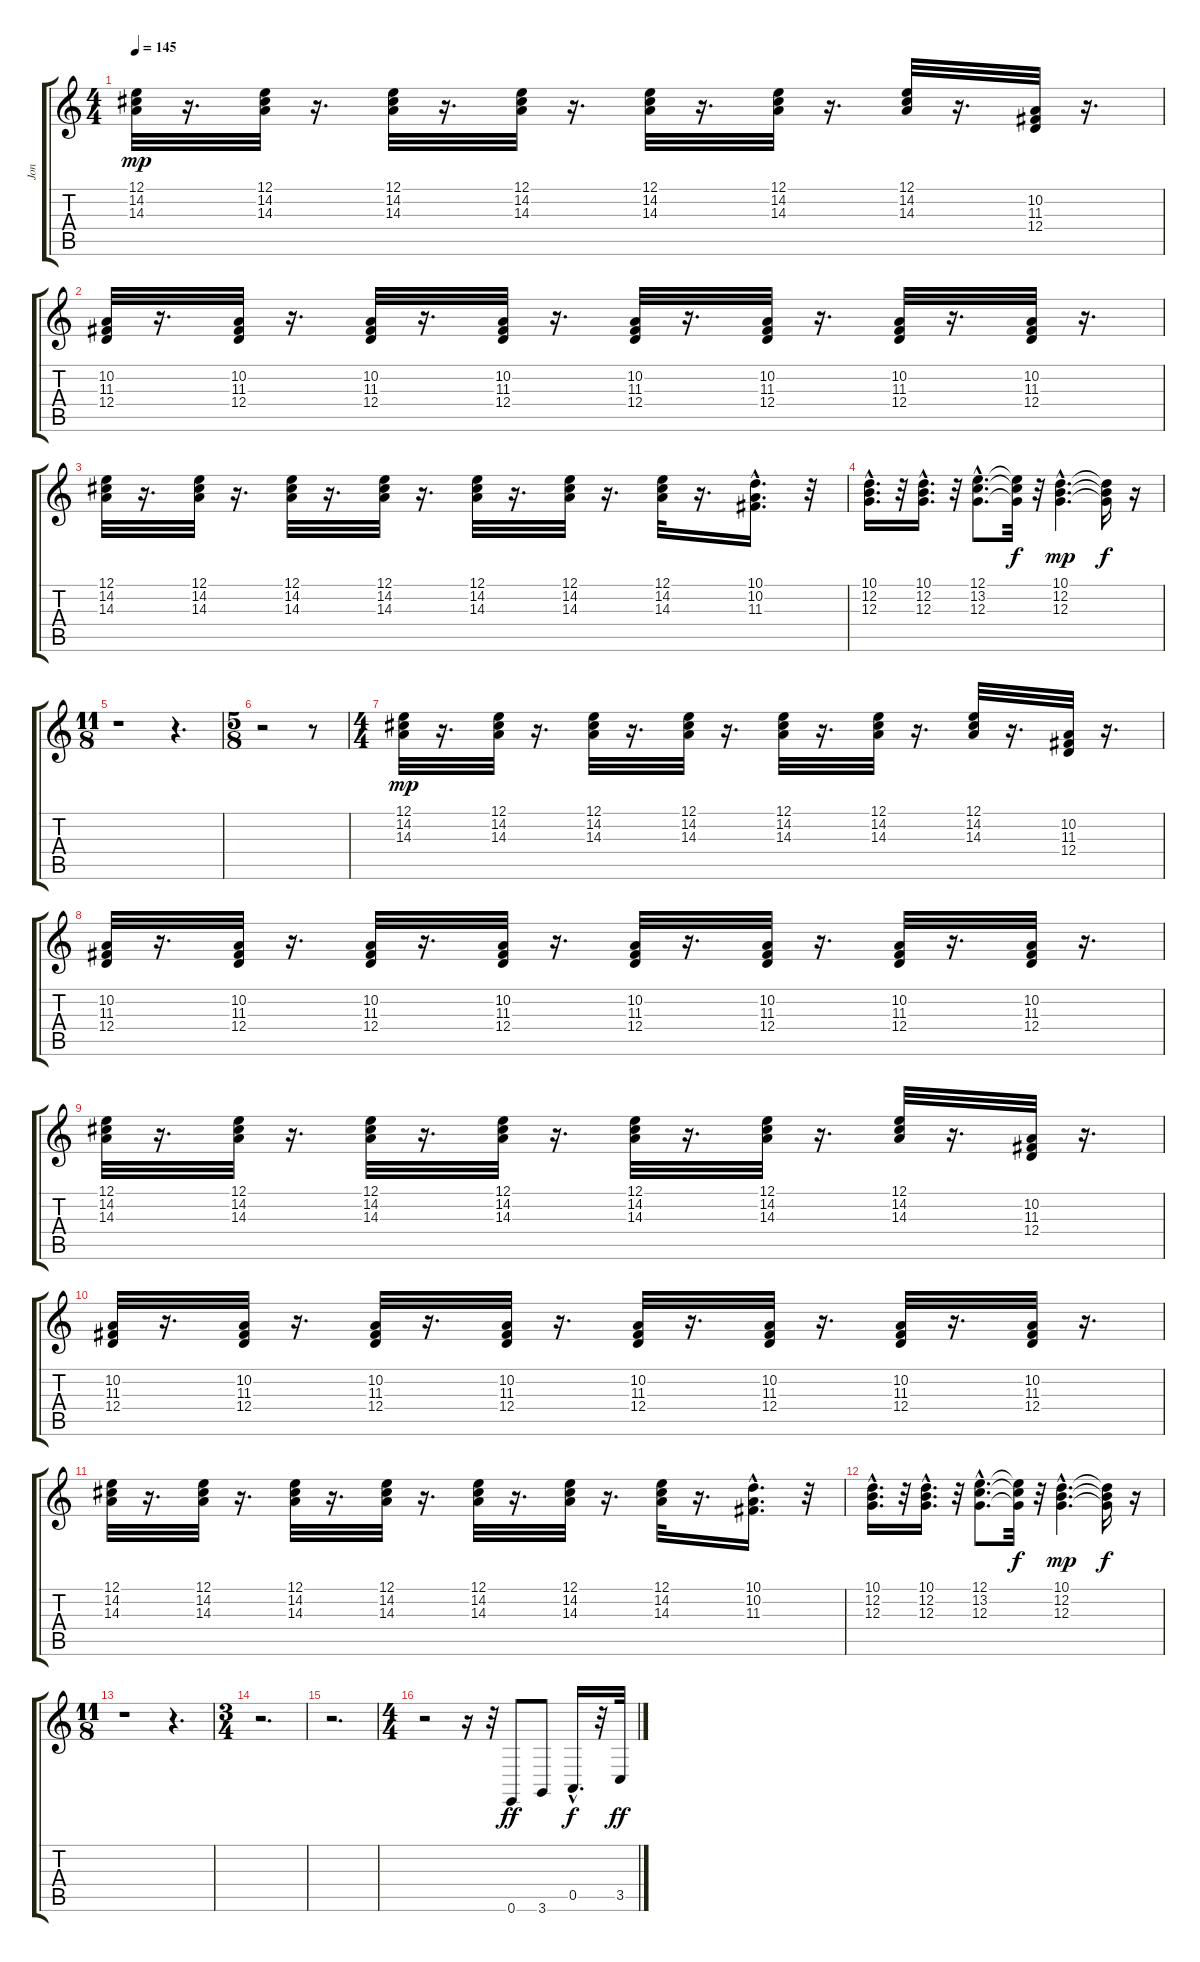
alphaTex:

\track ("Jon" "Jon") {instrument honkytonkpiano}
\staff {score tabs}
\tuning (E4 B3 G3 D3 A2 E2) {hide}
\ts (4 4)
\tempo 145
\clef g2
\ks c
(12.1 14.2 14.3).32{dy mp} r.16{d} (12.1 14.2 14.3).32 r.16{d} (12.1 14.2 14.3).32 r.16{d} (12.1 14.2 14.3).32 r.16{d} (12.1 14.2 14.3).32 r.16{d} (12.1 14.2 14.3).32 r.16{d} (12.1 14.2 14.3).32 r.16{d} (10.2 11.3 12.4).32 r.16{d} |
(10.2 11.3 12.4).32 r.16{d} (10.2 11.3 12.4).32 r.16{d} (10.2 11.3 12.4).32 r.16{d} (10.2 11.3 12.4).32 r.16{d} (10.2 11.3 12.4).32 r.16{d} (10.2 11.3 12.4).32 r.16{d} (10.2 11.3 12.4).32 r.16{d} (10.2 11.3 12.4).32 r.16{d} |
(12.1 14.2 14.3).32 r.16{d} (12.1 14.2 14.3).32 r.16{d} (12.1 14.2 14.3).32 r.16{d} (12.1 14.2 14.3).32 r.16{d} (12.1 14.2 14.3).32 r.16{d} (12.1 14.2 14.3).32 r.16{d} (12.1 14.2 14.3).32 r.16{d} (10.1{hac} 10.2{hac} 11.3{hac}).16{d} r.32 |
(10.1{hac} 12.2{hac} 12.3{hac}).16{d} r.32 (10.1{hac} 12.2{hac} 12.3{hac}).16{d} r.32 (12.1{hac} 13.2{hac} 12.3{hac}).8{d} (12.1{t} 13.2{t} 12.3{t}).32{dy f} r.32 (10.1{hac} 12.2{hac} 12.3{hac}).4{d dy mp} (10.1{t} 12.2{t} 12.3{t}).16{dy f} r.16 |
\ts (11 8)
r.1 r.4{d} |
\ts (5 8)
r.2 r.8 |
\ts (4 4)
(12.1 14.2 14.3).32{dy mp} r.16{d} (12.1 14.2 14.3).32 r.16{d} (12.1 14.2 14.3).32 r.16{d} (12.1 14.2 14.3).32 r.16{d} (12.1 14.2 14.3).32 r.16{d} (12.1 14.2 14.3).32 r.16{d} (12.1 14.2 14.3).32 r.16{d} (10.2 11.3 12.4).32 r.16{d} |
(10.2 11.3 12.4).32 r.16{d} (10.2 11.3 12.4).32 r.16{d} (10.2 11.3 12.4).32 r.16{d} (10.2 11.3 12.4).32 r.16{d} (10.2 11.3 12.4).32 r.16{d} (10.2 11.3 12.4).32 r.16{d} (10.2 11.3 12.4).32 r.16{d} (10.2 11.3 12.4).32 r.16{d} |
(12.1 14.2 14.3).32 r.16{d} (12.1 14.2 14.3).32 r.16{d} (12.1 14.2 14.3).32 r.16{d} (12.1 14.2 14.3).32 r.16{d} (12.1 14.2 14.3).32 r.16{d} (12.1 14.2 14.3).32 r.16{d} (12.1 14.2 14.3).32 r.16{d} (10.2 11.3 12.4).32 r.16{d} |
(10.2 11.3 12.4).32 r.16{d} (10.2 11.3 12.4).32 r.16{d} (10.2 11.3 12.4).32 r.16{d} (10.2 11.3 12.4).32 r.16{d} (10.2 11.3 12.4).32 r.16{d} (10.2 11.3 12.4).32 r.16{d} (10.2 11.3 12.4).32 r.16{d} (10.2 11.3 12.4).32 r.16{d} |
(12.1 14.2 14.3).32 r.16{d} (12.1 14.2 14.3).32 r.16{d} (12.1 14.2 14.3).32 r.16{d} (12.1 14.2 14.3).32 r.16{d} (12.1 14.2 14.3).32 r.16{d} (12.1 14.2 14.3).32 r.16{d} (12.1 14.2 14.3).32 r.16{d} (10.1{hac} 10.2{hac} 11.3{hac}).16{d} r.32 |
(10.1{hac} 12.2{hac} 12.3{hac}).16{d} r.32 (10.1{hac} 12.2{hac} 12.3{hac}).16{d} r.32 (12.1{hac} 13.2{hac} 12.3{hac}).8{d} (12.1{t} 13.2{t} 12.3{t}).32{dy f} r.32 (10.1{hac} 12.2{hac} 12.3{hac}).4{d dy mp} (10.1{t} 12.2{t} 12.3{t}).16{dy f} r.16 |
\ts (11 8)
r.1 r.4{d} |
\ts (3 4)
r.2{d} |
r.2{d} |
\ts (4 4)
r.2 r.16 r.32 0.6.8{dy ff} 3.6.8 0.5{hac}.16{d dy f} r.32 3.5.32{dy ff}
